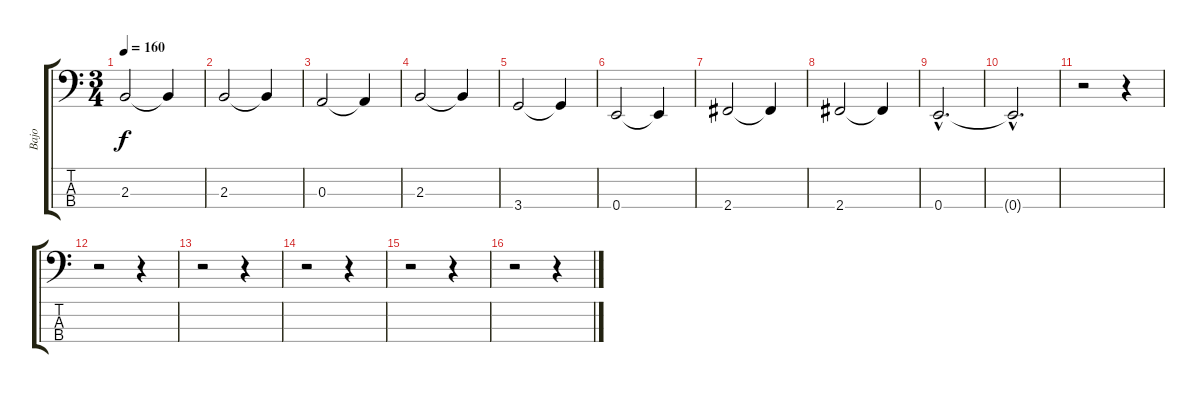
\track ("Bajo" "Bajo") {instrument electricbasspick}
\staff {score tabs}
\tuning (G2 D2 A1 E1) {hide}
\ts (3 4)
\tempo 160
\clef f4
\ks c
2.3.2{dy f} 2.3{t}.4 |
2.3.2 2.3{t}.4 |
0.3.2 0.3{t}.4 |
2.3.2 2.3{t}.4 |
3.4.2 3.4{t}.4 |
0.4.2 0.4{t}.4 |
2.4.2 2.4{t}.4 |
2.4.2 2.4{t}.4 |
0.4{hac}.2{d} |
0.4{hac t}.2{d} |
r.2 r.4 |
r.2 r.4 |
r.2 r.4 |
r.2 r.4 |
r.2 r.4 |
r.2 r.4
